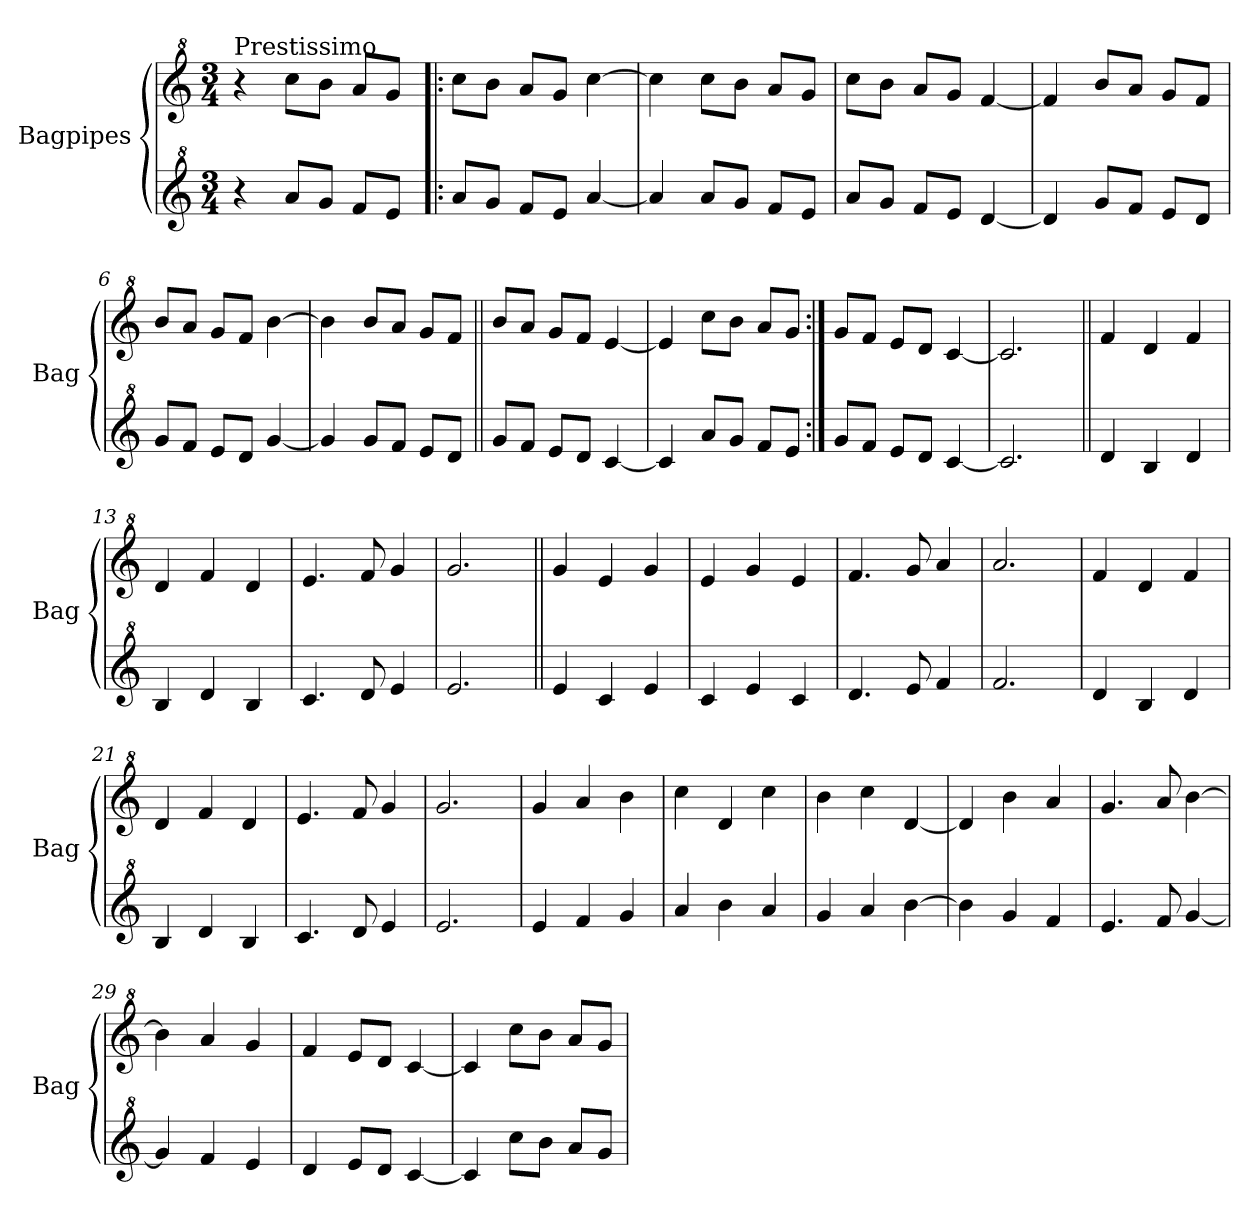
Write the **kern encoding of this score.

**kern	**kern
*part2	*part1
*staff2	*staff1
*I"Bagpipes	*I"Bagpipes
*I'Bag	*I'Bag
*clefG^2	*clefG^2
*k[]	*k[]
*C:	*C:
*M3/4	*M3/4
=1	=1
!	!LO:TX:a:t=Prestissimo
4r	4r
8aa/L	8ccc\L
8gg/J	8bb\J
8ff/L	8aa/L
8ee/J	8gg/J
=2!|:	=2!|:
8aa/L	8ccc\L
8gg/J	8bb\J
8ff/L	8aa/L
8ee/J	8gg/J
[4aa/	[4ccc\
=3	=3
4aa/]	4ccc\]
8aa/L	8ccc\L
8gg/J	8bb\J
8ff/L	8aa/L
8ee/J	8gg/J
=4	=4
8aa/L	8ccc\L
8gg/J	8bb\J
8ff/L	8aa/L
8ee/J	8gg/J
[4dd/	[4ff/
=5	=5
4dd/]	4ff/]
8gg/L	8bb/L
8ff/J	8aa/J
8ee/L	8gg/L
8dd/J	8ff/J
=6	=6
8gg/L	8bb/L
8ff/J	8aa/J
8ee/L	8gg/L
8dd/J	8ff/J
[4gg/	[4bb\
=7	=7
4gg/]	4bb\]
8gg/L	8bb/L
8ff/J	8aa/J
8ee/L	8gg/L
8dd/J	8ff/J
!!LO:LB:g=z
=8||	=8||
8gg/L	8bb/L
8ff/J	8aa/J
8ee/L	8gg/L
8dd/J	8ff/J
[4cc/	[4ee/
=9	=9
4cc/]	4ee/]
8aa/L	8ccc\L
8gg/J	8bb\J
8ff/L	8aa/L
8ee/J	8gg/J
=10:|!	=10:|!
8gg/L	8gg/L
8ff/J	8ff/J
8ee/L	8ee/L
8dd/J	8dd/J
[4cc/	[4cc/
=11	=11
2.cc/]	2.cc/]
=12||	=12||
4dd/	4ff/
4b/	4dd/
4dd/	4ff/
=13	=13
4b/	4dd/
4dd/	4ff/
4b/	4dd/
=14	=14
4.cc/	4.ee/
8dd/	8ff/
4ee/	4gg/
=15	=15
2.ee/	2.gg/
=16||	=16||
4ee/	4gg/
4cc/	4ee/
4ee/	4gg/
=17	=17
4cc/	4ee/
4ee/	4gg/
4cc/	4ee/
!!LO:LB:g=z
=18	=18
4.dd/	4.ff/
8ee/	8gg/
4ff/	4aa/
=19	=19
2.ff/	2.aa/
=20	=20
4dd/	4ff/
4b/	4dd/
4dd/	4ff/
=21	=21
4b/	4dd/
4dd/	4ff/
4b/	4dd/
=22	=22
4.cc/	4.ee/
8dd/	8ff/
4ee/	4gg/
=23	=23
2.ee/	2.gg/
=24	=24
4ee/	4gg/
4ff/	4aa/
4gg/	4bb\
=25	=25
4aa/	4ccc\
4bb\	4dd/
4aa/	4ccc\
=26	=26
4gg/	4bb\
4aa/	4ccc\
[4bb\	[4dd/
=27	=27
4bb\]	4dd/]
4gg/	4bb\
4ff/	4aa/
=28	=28
4.ee/	4.gg/
8ff/	8aa/
[4gg/	[4bb\
!!LO:LB:g=z
=29	=29
4gg/]	4bb\]
4ff/	4aa/
4ee/	4gg/
=30	=30
4dd/	4ff/
8ee/L	8ee/L
8dd/J	8dd/J
[4cc/	[4cc/
=31	=31
4cc/]	4cc/]
8ccc\L	8ccc\L
8bb\J	8bb\J
8aa/L	8aa/L
8gg/J	8gg/J
=	=
*-	*-
